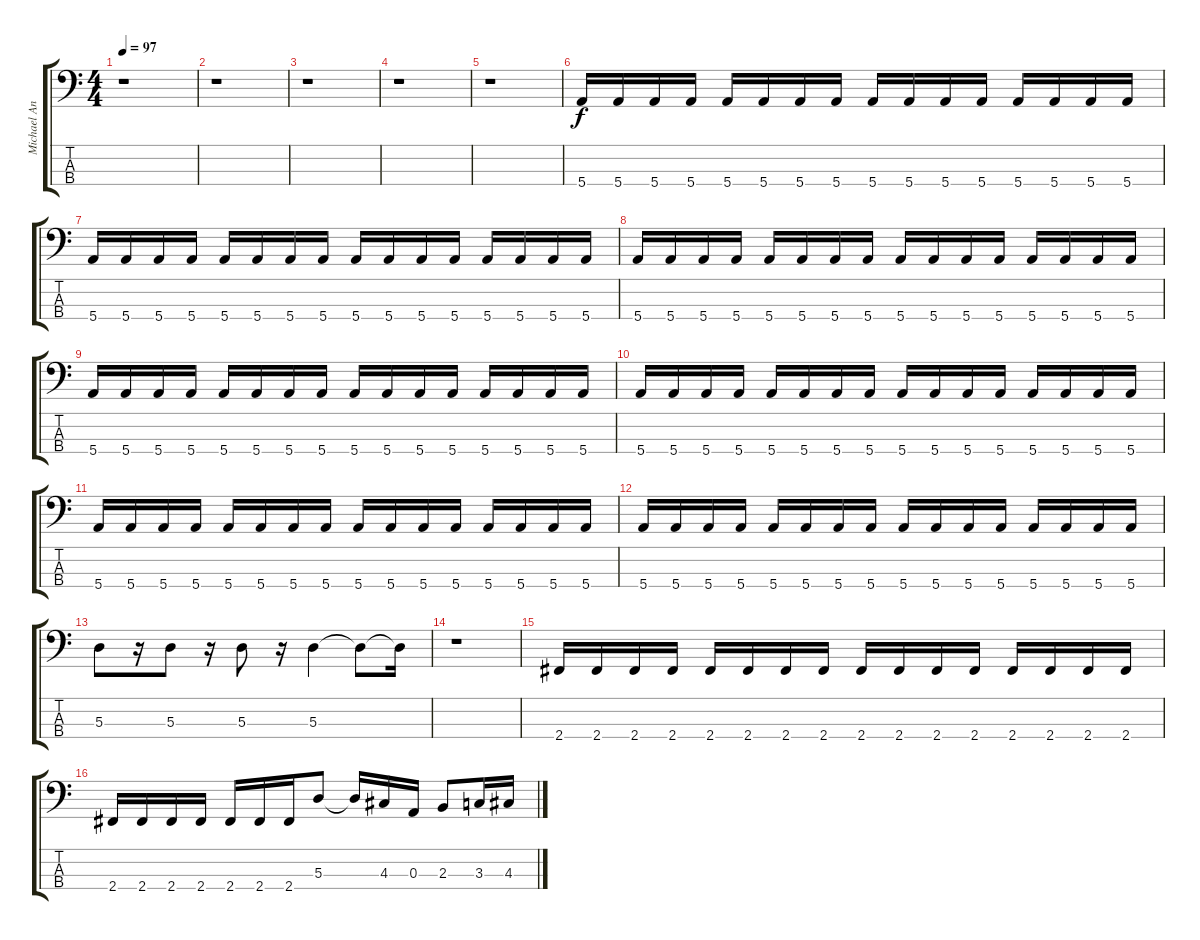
\track ("Michael Anthony" "Michael An") {instrument electricbasspick}
\staff {score tabs}
\tuning (G2 D2 A1 E1) {hide}
\ts (4 4)
\tempo 97
\clef f4
\ks c
r.1{dy f instrument electricbasspick} |
r.1 |
r.1 |
r.1 |
r.1 |
5.4.16 5.4.16 5.4.16 5.4.16 5.4.16 5.4.16 5.4.16 5.4.16 5.4.16 5.4.16 5.4.16 5.4.16 5.4.16 5.4.16 5.4.16 5.4.16 |
5.4.16 5.4.16 5.4.16 5.4.16 5.4.16 5.4.16 5.4.16 5.4.16 5.4.16 5.4.16 5.4.16 5.4.16 5.4.16 5.4.16 5.4.16 5.4.16 |
5.4.16 5.4.16 5.4.16 5.4.16 5.4.16 5.4.16 5.4.16 5.4.16 5.4.16 5.4.16 5.4.16 5.4.16 5.4.16 5.4.16 5.4.16 5.4.16 |
5.4.16 5.4.16 5.4.16 5.4.16 5.4.16 5.4.16 5.4.16 5.4.16 5.4.16 5.4.16 5.4.16 5.4.16 5.4.16 5.4.16 5.4.16 5.4.16 |
5.4.16 5.4.16 5.4.16 5.4.16 5.4.16 5.4.16 5.4.16 5.4.16 5.4.16 5.4.16 5.4.16 5.4.16 5.4.16 5.4.16 5.4.16 5.4.16 |
5.4.16 5.4.16 5.4.16 5.4.16 5.4.16 5.4.16 5.4.16 5.4.16 5.4.16 5.4.16 5.4.16 5.4.16 5.4.16 5.4.16 5.4.16 5.4.16 |
5.4.16 5.4.16 5.4.16 5.4.16 5.4.16 5.4.16 5.4.16 5.4.16 5.4.16 5.4.16 5.4.16 5.4.16 5.4.16 5.4.16 5.4.16 5.4.16 |
5.3.8 r.16 5.3.8 r.16 5.3.8 r.16 5.3.4 5.3{t}.8 5.3{t}.16 |
r.1 |
2.4.16 2.4.16 2.4.16 2.4.16 2.4.16 2.4.16 2.4.16 2.4.16 2.4.16 2.4.16 2.4.16 2.4.16 2.4.16 2.4.16 2.4.16 2.4.16 |
2.4.16 2.4.16 2.4.16 2.4.16 2.4.16 2.4.16 2.4.16 5.3.8 5.3{t}.16 4.3.16 0.3.16 2.3.8 3.3.16 4.3.16
